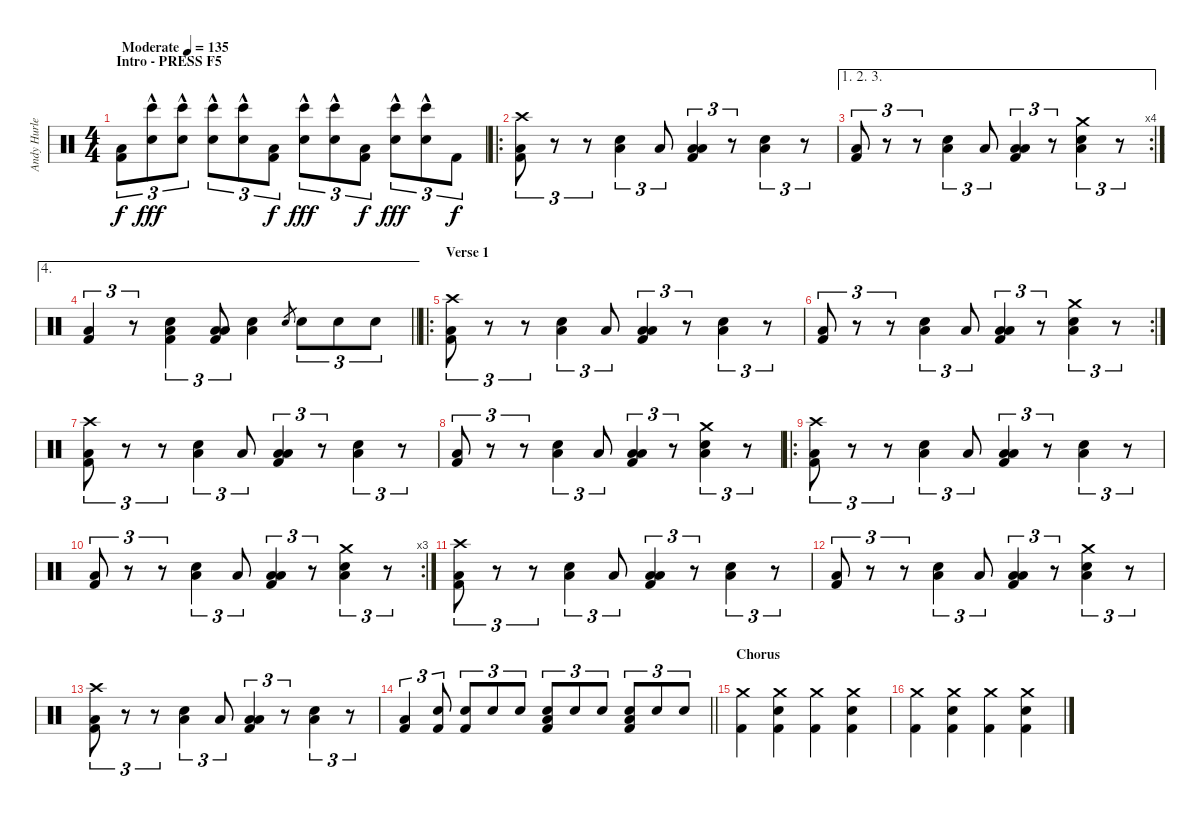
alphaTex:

\track ("Andy Hurley" "Andy Hurle") {instrument percussion}
\staff {score}
\articulation defaults
\ts (4 4)
\section ("" "Intro - PRESS F5 ")
\tempo (135 "Moderate")
\clef neutral
\ks c
("Low Floor Tom (hit)" "Kick (hit) 2").8{tu (3 2) dy f} ("Bongo High (hit)"{hac} "Snare (hit) 2").8{tu (3 2) dy fff} ("Bongo High (hit)"{hac} "Snare (hit) 2").8{tu (3 2)} ("Bongo High (hit)"{hac} "Snare (hit) 2").8{tu (3 2)} ("Bongo High (hit)"{hac} "Snare (hit) 2").8{tu (3 2)} ("Low Floor Tom (hit)" "Kick (hit) 2").8{tu (3 2) dy f} ("Bongo High (hit)"{hac} "Snare (hit) 2").8{tu (3 2) dy fff} ("Bongo High (hit)"{hac} "Snare (hit) 2").8{tu (3 2)} ("Low Floor Tom (hit)" "Kick (hit) 2").8{tu (3 2) dy f} ("Bongo High (hit)"{hac} "Snare (hit) 2").8{tu (3 2) dy fff} ("Bongo High (hit)"{hac} "Snare (hit) 2").8{tu (3 2)} "Kick (hit) 2".8{tu (3 2) dy f} |
\ro
("Crash high (hit)" "Low Floor Tom (hit)" "Kick (hit) 2").8{tu (3 2)} r.8{tu (3 2)} r.8{tu (3 2)} ("Snare (hit) 2" "Low Floor Tom (hit)").4{tu (3 2)} "Low Tom (hit)".8{tu (3 2)} ("Low Tom (hit)" "Low Floor Tom (hit)" "Kick (hit) 2").4{tu (3 2)} r.8{tu (3 2)} ("Snare (hit) 2" "Low Floor Tom (hit)").4{tu (3 2)} r.8{tu (3 2)} |
\ae (1 2 3)
\rc 4
("Low Floor Tom (hit)" "Kick (hit) 2").8{tu (3 2)} r.8{tu (3 2)} r.8{tu (3 2)} ("Snare (hit) 2" "Low Floor Tom (hit)").4{tu (3 2)} "Low Tom (hit)".8{tu (3 2)} ("Low Tom (hit)" "Low Floor Tom (hit)" "Kick (hit) 2").4{tu (3 2)} r.8{tu (3 2)} ("Crash medium (hit)" "Snare (hit) 2" "Low Floor Tom (hit)").4{tu (3 2)} r.8{tu (3 2)} |
\ae 4
\barLineRight lightlight
("Low Floor Tom (hit)" "Kick (hit) 2").4{tu (3 2)} r.8{tu (3 2)} ("Snare (hit) 2" "Low Floor Tom (hit)" "Kick (hit) 2").4{tu (3 2)} ("Low Tom (hit)" "Low Floor Tom (hit)" "Kick (hit) 2").8{tu (3 2)} ("Low Tom (hit)" "Electric Snare (hit)").4 "Electric Snare (hit)".8{gr} "Electric Snare (hit)".8{tu (3 2)} "Electric Snare (hit)".8{tu (3 2)} "Electric Snare (hit)".8{tu (3 2)} |
\ro
\section ("" "Verse 1")
("Crash high (hit)" "Low Floor Tom (hit)" "Kick (hit) 2").8{tu (3 2)} r.8{tu (3 2)} r.8{tu (3 2)} ("Snare (hit) 2" "Low Floor Tom (hit)").4{tu (3 2)} "Low Tom (hit)".8{tu (3 2)} ("Low Tom (hit)" "Low Floor Tom (hit)" "Kick (hit) 2").4{tu (3 2)} r.8{tu (3 2)} ("Snare (hit) 2" "Low Floor Tom (hit)").4{tu (3 2)} r.8{tu (3 2)} |
\rc 2
("Low Floor Tom (hit)" "Kick (hit) 2").8{tu (3 2)} r.8{tu (3 2)} r.8{tu (3 2)} ("Snare (hit) 2" "Low Floor Tom (hit)").4{tu (3 2)} "Low Tom (hit)".8{tu (3 2)} ("Low Tom (hit)" "Low Floor Tom (hit)" "Kick (hit) 2").4{tu (3 2)} r.8{tu (3 2)} ("Crash medium (hit)" "Snare (hit) 2" "Low Floor Tom (hit)").4{tu (3 2)} r.8{tu (3 2)} |
("Crash high (hit)" "Low Floor Tom (hit)" "Kick (hit) 2").8{tu (3 2)} r.8{tu (3 2)} r.8{tu (3 2)} ("Snare (hit) 2" "Low Floor Tom (hit)").4{tu (3 2)} "Low Tom (hit)".8{tu (3 2)} ("Low Tom (hit)" "Low Floor Tom (hit)" "Kick (hit) 2").4{tu (3 2)} r.8{tu (3 2)} ("Snare (hit) 2" "Low Floor Tom (hit)").4{tu (3 2)} r.8{tu (3 2)} |
("Low Floor Tom (hit)" "Kick (hit) 2").8{tu (3 2)} r.8{tu (3 2)} r.8{tu (3 2)} ("Snare (hit) 2" "Low Floor Tom (hit)").4{tu (3 2)} "Low Tom (hit)".8{tu (3 2)} ("Low Tom (hit)" "Low Floor Tom (hit)" "Kick (hit) 2").4{tu (3 2)} r.8{tu (3 2)} ("Crash medium (hit)" "Snare (hit) 2" "Low Floor Tom (hit)").4{tu (3 2)} r.8{tu (3 2)} |
\ro
("Crash high (hit)" "Low Floor Tom (hit)" "Kick (hit) 2").8{tu (3 2)} r.8{tu (3 2)} r.8{tu (3 2)} ("Snare (hit) 2" "Low Floor Tom (hit)").4{tu (3 2)} "Low Tom (hit)".8{tu (3 2)} ("Low Tom (hit)" "Low Floor Tom (hit)" "Kick (hit) 2").4{tu (3 2)} r.8{tu (3 2)} ("Snare (hit) 2" "Low Floor Tom (hit)").4{tu (3 2)} r.8{tu (3 2)} |
\rc 3
("Low Floor Tom (hit)" "Kick (hit) 2").8{tu (3 2)} r.8{tu (3 2)} r.8{tu (3 2)} ("Snare (hit) 2" "Low Floor Tom (hit)").4{tu (3 2)} "Low Tom (hit)".8{tu (3 2)} ("Low Tom (hit)" "Low Floor Tom (hit)" "Kick (hit) 2").4{tu (3 2)} r.8{tu (3 2)} ("Crash medium (hit)" "Snare (hit) 2" "Low Floor Tom (hit)").4{tu (3 2)} r.8{tu (3 2)} |
("Crash high (hit)" "Low Floor Tom (hit)" "Kick (hit) 2").8{tu (3 2)} r.8{tu (3 2)} r.8{tu (3 2)} ("Snare (hit) 2" "Low Floor Tom (hit)").4{tu (3 2)} "Low Tom (hit)".8{tu (3 2)} ("Low Tom (hit)" "Low Floor Tom (hit)" "Kick (hit) 2").4{tu (3 2)} r.8{tu (3 2)} ("Snare (hit) 2" "Low Floor Tom (hit)").4{tu (3 2)} r.8{tu (3 2)} |
("Low Floor Tom (hit)" "Kick (hit) 2").8{tu (3 2)} r.8{tu (3 2)} r.8{tu (3 2)} ("Snare (hit) 2" "Low Floor Tom (hit)").4{tu (3 2)} "Low Tom (hit)".8{tu (3 2)} ("Low Tom (hit)" "Low Floor Tom (hit)" "Kick (hit) 2").4{tu (3 2)} r.8{tu (3 2)} ("Crash medium (hit)" "Snare (hit) 2" "Low Floor Tom (hit)").4{tu (3 2)} r.8{tu (3 2)} |
("Crash high (hit)" "Low Floor Tom (hit)" "Kick (hit) 2").8{tu (3 2)} r.8{tu (3 2)} r.8{tu (3 2)} ("Snare (hit) 2" "Low Floor Tom (hit)").4{tu (3 2)} "Low Tom (hit)".8{tu (3 2)} ("Low Tom (hit)" "Low Floor Tom (hit)" "Kick (hit) 2").4{tu (3 2)} r.8{tu (3 2)} ("Snare (hit) 2" "Low Floor Tom (hit)").4{tu (3 2)} r.8{tu (3 2)} |
\barLineRight lightlight
("Low Floor Tom (hit)" "Kick (hit) 2").4{tu (3 2)} ("Snare (hit) 2" "Kick (hit) 2").8{tu (3 2)} ("Snare (hit) 2" "Kick (hit) 2").8{tu (3 2)} "Snare (hit) 2".8{tu (3 2)} "Snare (hit) 2".8{tu (3 2)} ("Low Tom (hit)" "Snare (hit) 2" "Kick (hit) 2").8{tu (3 2)} "Snare (hit) 2".8{tu (3 2)} "Snare (hit) 2".8{tu (3 2)} ("Low Tom (hit)" "Snare (hit) 2" "Kick (hit) 2").8{tu (3 2)} "Snare (hit) 2".8{tu (3 2)} "Snare (hit) 2".8{tu (3 2)} |
\section ("" "Chorus")
("Crash medium (hit)" "Kick (hit) 2").4 ("Crash medium (hit)" "Snare (hit) 2" "Kick (hit) 2").4 ("Crash medium (hit)" "Kick (hit) 2").4 ("Crash medium (hit)" "Snare (hit) 2" "Kick (hit) 2").4 |
("Crash medium (hit)" "Kick (hit) 2").4 ("Crash medium (hit)" "Snare (hit) 2" "Kick (hit) 2").4 ("Crash medium (hit)" "Kick (hit) 2").4 ("Crash medium (hit)" "Snare (hit) 2" "Kick (hit) 2").4
